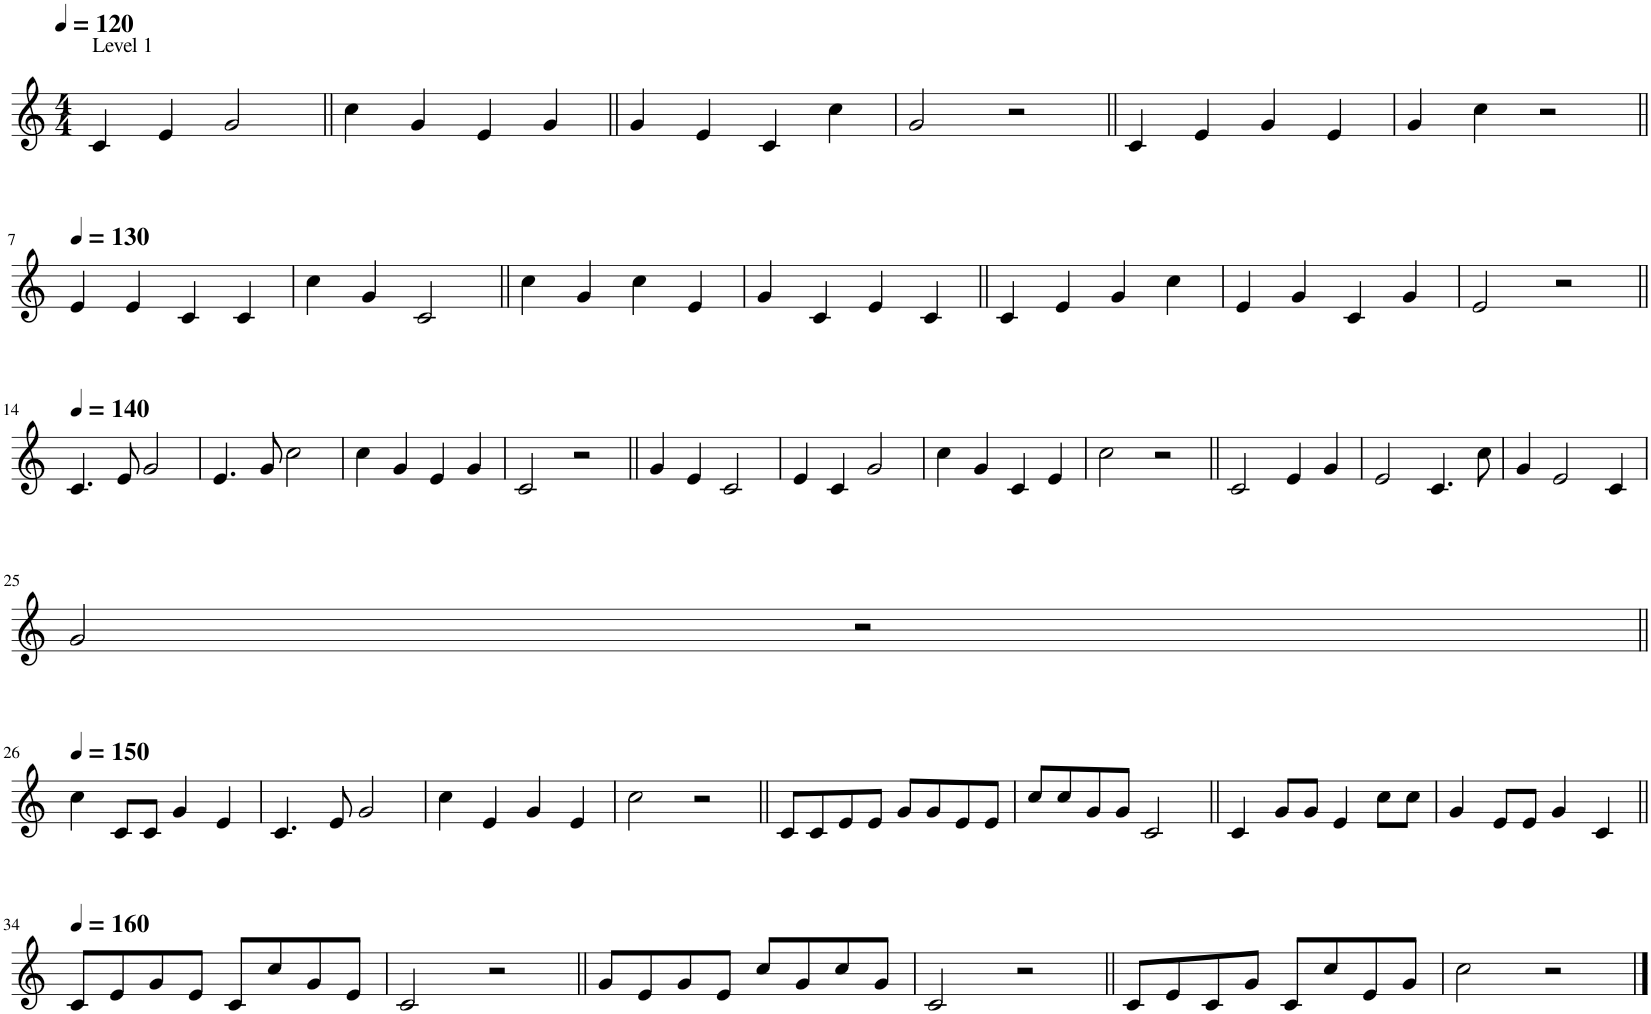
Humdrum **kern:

**kern
*part1
*staff1
*I"Piano
*I'Pno.
*clefG2
*k[]
*M4/4
*MM120
=1
!LO:TX:a:t=Level 1
4c/
4e/
2g/
=2||
4cc\
4g/
4e/
4g/
=3||
4g/
4e/
4c/
4cc\
=4
2g/
2r
=5||
4c/
4e/
4g/
4e/
=6
4g/
4cc\
2r
!!LO:LB:g=z
=7||
*MM130
4e/
4e/
4c/
4c/
=8
4cc\
4g/
2c/
=9||
4cc\
4g/
4cc\
4e/
=10
4g/
4c/
4e/
4c/
=11||
4c/
4e/
4g/
4cc\
=12
4e/
4g/
4c/
4g/
=13
2e/
2r
!!LO:LB:g=z
=14||
*MM140
4.c/
8e/
2g/
=15
4.e/
8g/
2cc\
=16
4cc\
4g/
4e/
4g/
=17
2c/
2r
=18||
4g/
4e/
2c/
=19
4e/
4c/
2g/
=20
4cc\
4g/
4c/
4e/
=21
2cc\
2r
=22||
2c/
4e/
4g/
=23
2e/
4.c/
8cc\
=24
4g/
2e/
4c/
!!LO:LB:g=z
=25
2g/
2r
!!LO:LB:g=z
=26||
*MM150
4cc\
8c/L
8c/J
4g/
4e/
=27
4.c/
8e/
2g/
=28
4cc\
4e/
4g/
4e/
=29
2cc\
2r
=30||
8c/L
8c/
8e/
8e/J
8g/L
8g/
8e/
8e/J
=31
8cc/L
8cc/
8g/
8g/J
2c/
=32||
4c/
8g/L
8g/J
4e/
8cc\L
8cc\J
=33
4g/
8e/L
8e/J
4g/
4c/
!!LO:LB:g=z
=34||
*MM160
8c/L
8e/
8g/
8e/J
8c/L
8cc/
8g/
8e/J
=35
2c/
2r
=36||
8g/L
8e/
8g/
8e/J
8cc/L
8g/
8cc/
8g/J
=37
2c/
2r
=38||
8c/L
8e/
8c/
8g/J
8c/L
8cc/
8e/
8g/J
=39
2cc\
2r
==
*-
